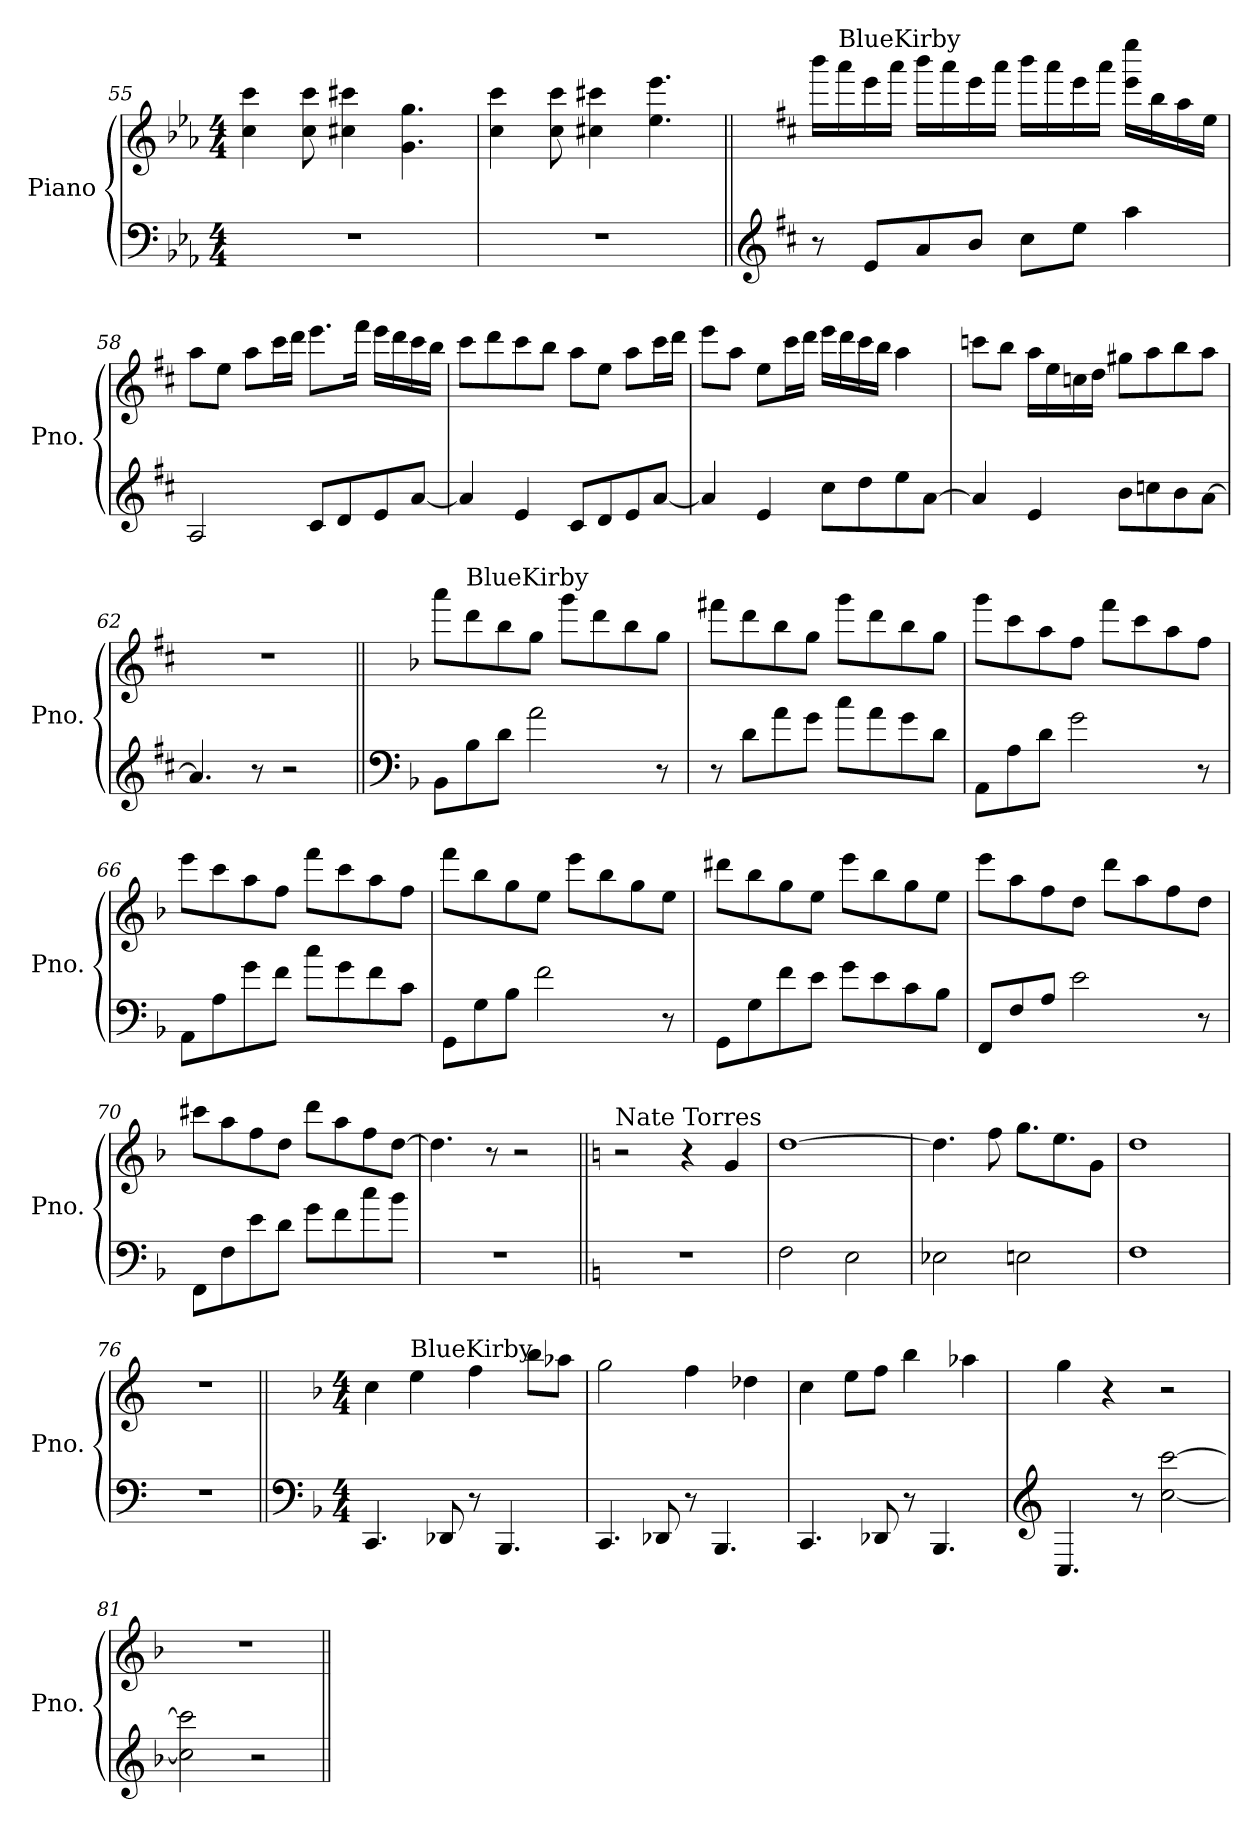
**kern	**kern
*part1	*part1
*staff2	*staff1
*I"Piano	*
*I'Pno.	*
*clefF4	*clefG2
*k[b-e-a-]	*k[b-e-a-]
*M4/4	*M4/4
=55	=55
1r	4cc\ 4ccc\
.	8cc\ 8ccc\
.	4cc#X\ 4ccc#X\
.	4.g\ 4.gg\
=56	=56
1r	4cc\ 4ccc\
.	8cc\ 8ccc\
.	4cc#X\ 4ccc#X\
.	4.ee-\ 4.eee-\
!!LO:LB:g=z
=57||	=57||
!!LO:REH:place=s1:a:B:fs=14:t=10
*clefG2	*
*k[f#c#]	*k[f#c#]
*	*MM80
8r	16bbb\LL
!	!LO:TX:a:t=BlueKirby
.	16aaa\
8e/L	16eee\
.	16aaa\JJ
8a/	16bbb\LL
.	16aaa\
8b/J	16eee\
.	16aaa\JJ
8cc#\L	16bbb\LL
.	16aaa\
8ee\J	16eee\
.	16aaa\JJ
4aa\	16eee\ 16eeee\LL
.	16bb\
.	16aa\
.	16ee\JJ
=58	=58
2A/	8aa\L
.	8ee\J
.	8aa\L
.	16ccc#\L
.	16ddd\JJ
8c#/L	8.eee\L
8d/	.
.	16fff#\Jk
8e/	16eee\LL
.	16ddd\
[8a/J	16ccc#\
.	16bb\JJ
!!LO:LB:g=z
=59	=59
4a/]	8ccc#\L
.	8ddd\
4e/	8ccc#\
.	8bb\J
8c#/L	8aa\L
8d/	8ee\J
8e/	8aa\L
[8a/J	16ccc#\L
.	16ddd\JJ
=60	=60
4a/]	8eee\L
.	8aa\J
4e/	8ee\L
.	16ccc#\L
.	16ddd\JJ
8cc#\L	16eee\LL
.	16ddd\
8dd\	16ccc#\
.	16bb\JJ
8ee\	4aa\
[8a\J	.
=61	=61
4a/]	8cccn\L
.	8bb\J
4e/	16aa\LL
.	16ee\
.	16ccn\
.	16dd\JJ
8b\L	8gg#X\L
8ccn\	8aa\
8b\	8bb\
[8a\J	8aa\J
=62	=62
4.a/]	1r
8r	.
2r	.
!!LO:PB:g=z
=63||	=63||
!!LO:REH:place=s1:a:B:fs=14:t=11
*clefF4	*
*k[b-]	*k[b-]
*	*MM140
8BB-\L	8aaa\L
!	!LO:TX:a:t=BlueKirby
8B-\	8ddd\
8d\J	8bb-\
2a\	8gg\J
.	8ggg\L
.	8ddd\
.	8bb-\
8r	8gg\J
=64	=64
8r	8fff#X\L
8d\L	8ddd\
8a\	8bb-\
8g\J	8gg\J
8cc\L	8ggg\L
8a\	8ddd\
8g\	8bb-\
8d\J	8gg\J
=65	=65
8AA\L	8ggg\L
8A\	8ccc\
8d\J	8aa\
2g\	8ff\J
.	8fff\L
.	8ccc\
.	8aa\
8r	8ff\J
=66	=66
8AA\L	8eee\L
8A\	8ccc\
8g\	8aa\
8f\J	8ff\J
8cc\L	8fff\L
8g\	8ccc\
8f\	8aa\
8c\J	8ff\J
!!LO:LB:g=z
=67	=67
8GG\L	8fff\L
8G\	8bb-\
8B-\J	8gg\
2f\	8ee\J
.	8eee\L
.	8bb-\
.	8gg\
8r	8ee\J
=68	=68
8GG\L	8ddd#X\L
8G\	8bb-\
8f\	8gg\
8e\J	8ee\J
8g\L	8eee\L
8e\	8bb-\
8c\	8gg\
8B-\J	8ee\J
=69	=69
8FF/L	8eee\L
8F/	8aa\
8A/J	8ff\
2e\	8dd\J
.	8ddd\L
.	8aa\
.	8ff\
8r	8dd\J
=70	=70
8FF\L	8ccc#X\L
8F\	8aa\
8e\	8ff\
8d\J	8dd\J
8g\L	8ddd\L
8f\	8aa\
8cc\	8ff\
8b-\J	[8dd\J
=71	=71
1r	4.dd\]
.	8r
.	2r
!!LO:LB:g=z
=72||	=72||
!!LO:REH:place=s1:a:B:fs=14:t=12
*k[]	*k[]
*	*MM80
!	!LO:TX:a:t=Nate Torres
1r	2r
.	4r
.	4g/
=73	=73
2F\	[1dd
2E\	.
=74	=74
2E-X\	4.dd\]
.	8ff\
2En\	8.gg\L
.	8.ee\
.	8g\J
=75	=75
1F	1dd
=76	=76
1r	1r
=77||	=77||
!!LO:REH:place=s1:a:B:fs=14:t=13
*clefF4	*
*k[b-]	*k[b-]
*M4/4	*M4/4
*	*MM170
4.CC/	4cc\
!	!LO:TX:a:t=BlueKirby
.	4ee\
8DD-X/	.
8r	4ff\
4.BBB-/	.
.	8bb-\L
.	8aa-X\J
=78	=78
4.CC/	2gg\
8DD-X/	.
8r	4ff\
4.BBB-/	.
.	4dd-X\
=79	=79
4.CC/	4cc\
.	8ee\L
8DD-X/	8ff\J
8r	4bb-\
4.BBB-/	.
.	4aa-X\
!!LO:LB:g=z
=80	=80
*clefG2	*
4.C/	4gg\
.	4r
8r	.
[2cc\ [2ccc\	2r
=81	=81
2cc\] 2ccc\]	1r
2r	.
=||	=||
*-	*-
